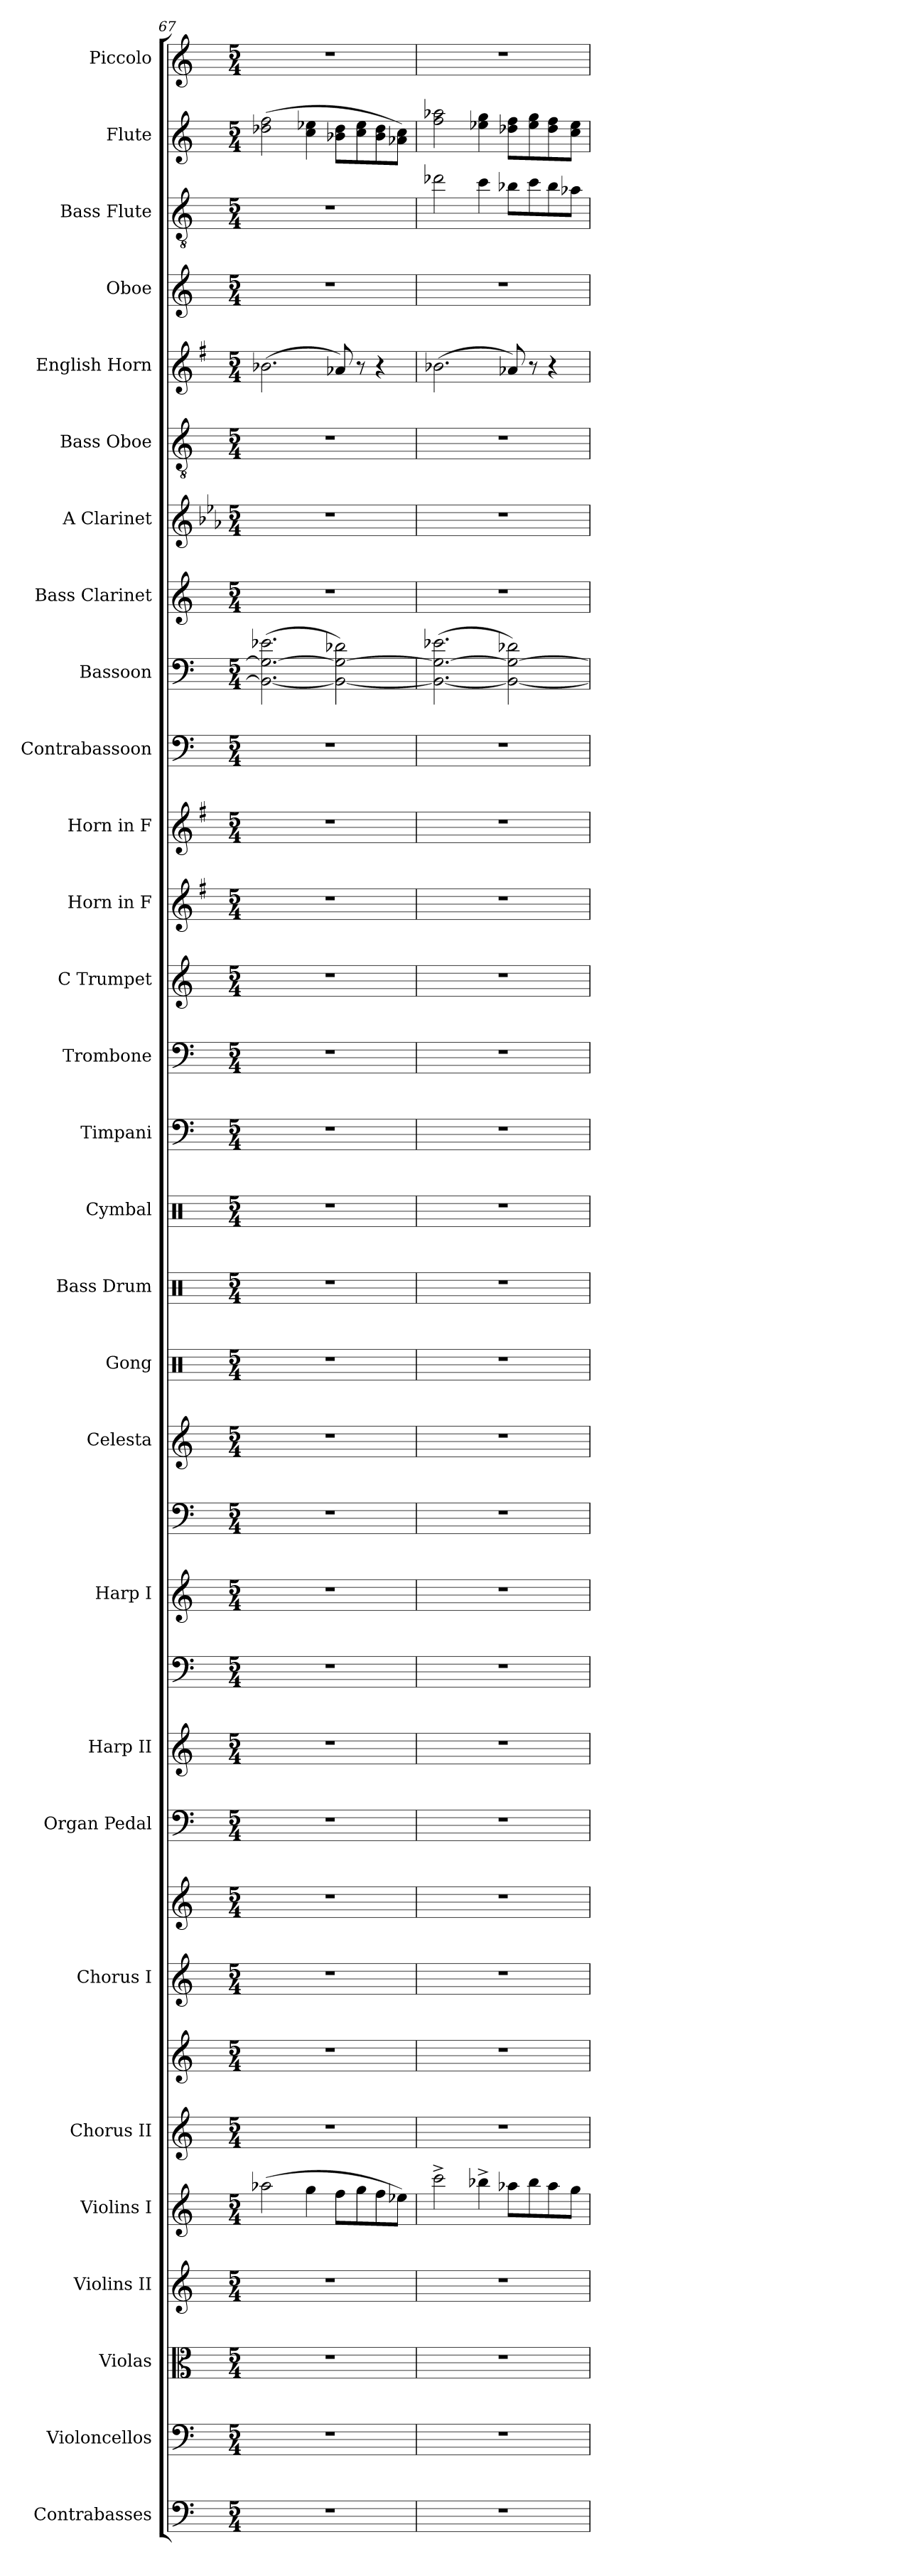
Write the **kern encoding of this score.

**kern	**kern	**kern	**kern	**kern	**kern	**kern	**kern	**kern	**kern	**kern	**kern	**kern	**kern	**kern	**kern	**kern	**kern	**kern	**kern	**kern	**kern	**kern	**kern	**kern	**kern	**kern	**kern	**kern	**kern	**kern	**kern	**kern
*part29	*part28	*part27	*part26	*part25	*part24	*part24	*part23	*part23	*part22	*part21	*part21	*part20	*part20	*part19	*part18	*part17	*part16	*part15	*part14	*part13	*part12	*part11	*part10	*part9	*part8	*part7	*part6	*part5	*part4	*part3	*part2	*part1
*staff33	*staff32	*staff31	*staff30	*staff29	*staff28	*staff27	*staff26	*staff25	*staff24	*staff23	*staff22	*staff21	*staff20	*staff19	*staff18	*staff17	*staff16	*staff15	*staff14	*staff13	*staff12	*staff11	*staff10	*staff9	*staff8	*staff7	*staff6	*staff5	*staff4	*staff3	*staff2	*staff1
*I"Contrabasses	*I"Violoncellos	*I"Violas	*I"Violins II	*I"Violins I	*I"Chorus II	*	*I"Chorus I	*	*I"Organ Pedal	*I"Harp II	*	*I"Harp I	*	*I"Celesta	*I"Gong	*I"Bass Drum	*I"Cymbal	*I"Timpani	*I"Trombone	*I"C Trumpet	*I"Horn in F	*I"Horn in F	*I"Contrabassoon	*I"Bassoon	*I"Bass Clarinet	*I"A Clarinet	*I"Bass Oboe	*I"English Horn	*I"Oboe	*I"Bass Flute	*I"Flute	*I"Piccolo
*I'Cbs.	*I'Vcs.	*I'Vlas.	*I'Vlns.	*I'Vlns.	*I'Chr.	*	*I'Chr.	*	*I'Org.	*I'Hrp.	*	*I'Hrp.	*	*I'Cel.	*I'Gng.	*I'B. Dr.	*I'Cym.	*I'Timp.	*I'Tbn.	*I'C Tpt.	*	*	*I'Cbsn.	*I'Bsn.	*I'B. Cl.	*I'A Cl.	*	*I'E. Hn.	*I'Ob.	*I'B. Fl.	*I'Fl.	*I'Picc.
*clefF4	*clefF4	*clefC3	*clefG2	*clefG2	*clefG2	*clefG2	*clefG2	*clefG2	*clefF4	*clefG2	*clefF4	*clefG2	*clefF4	*clefG2	*clefX	*clefX	*clefX	*clefF4	*clefF4	*clefG2	*clefG2	*clefG2	*clefF4	*clefF4	*clefG2	*clefG2	*clefGv2	*clefG2	*clefG2	*clefGv2	*clefG2	*clefG2
*ITrd7c12	*	*	*	*	*	*	*	*	*	*	*	*	*	*ITrd-7c-12	*	*	*	*	*	*	*ITrd4c7	*ITrd4c7	*ITrd7c12	*	*ITrd8c14	*ITrd2c3	*	*ITrd4c7	*	*	*	*ITrd-7c-12
*k[]	*k[]	*k[]	*k[]	*k[]	*k[]	*k[]	*k[]	*k[]	*k[]	*k[]	*k[]	*k[]	*k[]	*k[]	*k[]	*k[]	*k[]	*k[]	*k[]	*k[]	*k[]	*k[]	*k[]	*k[]	*k[]	*k[]	*k[]	*k[]	*k[]	*k[]	*k[]	*k[]
*M5/4	*M5/4	*M5/4	*M5/4	*M5/4	*M5/4	*M5/4	*M5/4	*M5/4	*M5/4	*M5/4	*M5/4	*M5/4	*M5/4	*M5/4	*M5/4	*M5/4	*M5/4	*M5/4	*M5/4	*M5/4	*M5/4	*M5/4	*M5/4	*M5/4	*M5/4	*M5/4	*M5/4	*M5/4	*M5/4	*M5/4	*M5/4	*M5/4
=67	=67	=67	=67	=67	=67	=67	=67	=67	=67	=67	=67	=67	=67	=67	=67	=67	=67	=67	=67	=67	=67	=67	=67	=67	=67	=67	=67	=67	=67	=67	=67	=67
4%5r	4%5r	4%5r	4%5r	(2aa-X\	4%5r	4%5r	4%5r	4%5r	4%5r	4%5r	4%5r	4%5r	4%5r	4%5r	4%5r	4%5r	4%5r	4%5r	4%5r	4%5r	4%5r	4%5r	4%5r	(>2.BB-\_ 2.G\_ 2.e-X\	4%5r	4%5r	4%5r	(2.e-X\	4%5r	4%5r	(2dd-X\ 2ff\	4%5r
.	.	.	.	4gg\	.	.	.	.	.	.	.	.	.	.	.	.	.	.	.	.	.	.	.	.	.	.	.	.	.	.	4cc\ 4ee-X\	.
.	.	.	.	8ff\L	.	.	.	.	.	.	.	.	.	.	.	.	.	.	.	.	.	.	.	2BB-\_ 2G\_ 2d-X\)	.	.	.	8d-X/)	.	.	8b-X\ 8dd-\L	.
.	.	.	.	8gg\	.	.	.	.	.	.	.	.	.	.	.	.	.	.	.	.	.	.	.	.	.	.	.	8r	.	.	8cc\ 8ee-\	.
.	.	.	.	8ff\	.	.	.	.	.	.	.	.	.	.	.	.	.	.	.	.	.	.	.	.	.	.	.	4r	.	.	8b-\ 8dd-\	.
.	.	.	.	8ee-X\J)	.	.	.	.	.	.	.	.	.	.	.	.	.	.	.	.	.	.	.	.	.	.	.	.	.	.	8a-X\ 8cc\J)	.
=68	=68	=68	=68	=68	=68	=68	=68	=68	=68	=68	=68	=68	=68	=68	=68	=68	=68	=68	=68	=68	=68	=68	=68	=68	=68	=68	=68	=68	=68	=68	=68	=68
*	*	*	*	*	*	*	*	*	*	*	*	*	*	*	*	*	*	*	*	*	*	*	*	*	*	*	*	*	*	*	*	*MM72
4%5r	4%5r	4%5r	4%5r	2ccc^\	4%5r	4%5r	4%5r	4%5r	4%5r	4%5r	4%5r	4%5r	4%5r	4%5r	4%5r	4%5r	4%5r	4%5r	4%5r	4%5r	4%5r	4%5r	4%5r	(>2.BB-\_ 2.G\_ 2.e-X\	4%5r	4%5r	4%5r	(2.e-X\	4%5r	2dd-X\	2ff\ 2aa-X\	4%5r
.	.	.	.	4bb-X^\	.	.	.	.	.	.	.	.	.	.	.	.	.	.	.	.	.	.	.	.	.	.	.	.	.	4cc\	4ee-X\ 4gg\	.
.	.	.	.	8aa-X\L	.	.	.	.	.	.	.	.	.	.	.	.	.	.	.	.	.	.	.	2BB-\_ 2G\_ 2d-X\)	.	.	.	8d-X/)	.	8b-X\L	8dd-X\ 8ff\L	.
.	.	.	.	8bb-\	.	.	.	.	.	.	.	.	.	.	.	.	.	.	.	.	.	.	.	.	.	.	.	8r	.	8cc\	8ee-\ 8gg\	.
.	.	.	.	8aa-\	.	.	.	.	.	.	.	.	.	.	.	.	.	.	.	.	.	.	.	.	.	.	.	4r	.	8b-\	8dd-\ 8ff\	.
.	.	.	.	8gg\J	.	.	.	.	.	.	.	.	.	.	.	.	.	.	.	.	.	.	.	.	.	.	.	.	.	8a-X\J	8cc\ 8ee-\J	.
=	=	=	=	=	=	=	=	=	=	=	=	=	=	=	=	=	=	=	=	=	=	=	=	=	=	=	=	=	=	=	=	=
*-	*-	*-	*-	*-	*-	*-	*-	*-	*-	*-	*-	*-	*-	*-	*-	*-	*-	*-	*-	*-	*-	*-	*-	*-	*-	*-	*-	*-	*-	*-	*-	*-
